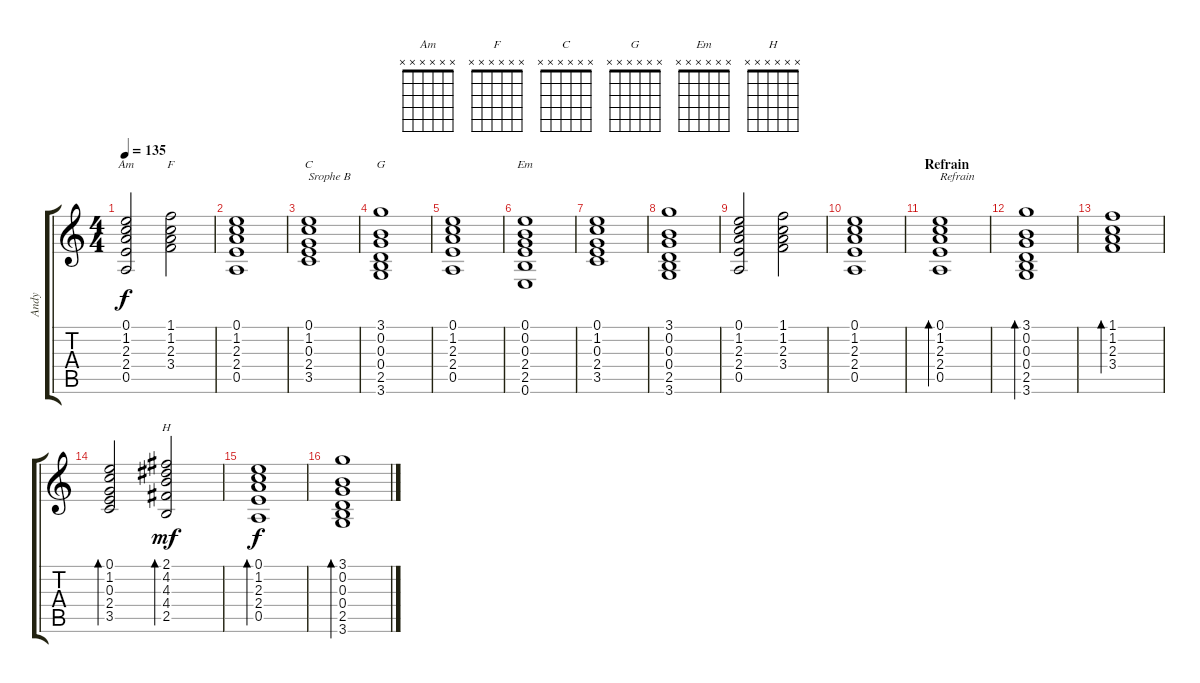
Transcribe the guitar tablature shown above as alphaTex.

\track ("Andy" "Andy") {instrument distortionguitar}
\staff {score tabs}
\tuning (E4 B3 G3 D3 A2 E2) {hide}
\chord ("Am" x x x x x x)
\chord ("F" x x x x x x)
\chord ("C" x x x x x x)
\chord ("G" x x x x x x)
\chord ("Em" x x x x x x)
\chord ("H" x x x x x x)
\ts (4 4)
\tempo 135
\clef g2
\ks c
(0.1 1.2 2.3 2.4 0.5).2{ch "Am" dy f} (1.1 1.2 2.3 3.4).2{ch "F"} |
(0.1 1.2 2.3 2.4 0.5).1 |
(0.1 1.2 0.3 2.4 3.5).1{ch "C" txt "Srophe B"} |
(3.1 0.2 0.3 0.4 2.5 3.6).1{ch "G"} |
(0.1 1.2 2.3 2.4 0.5).1 |
(0.1 0.2 0.3 2.4 2.5 0.6).1{ch "Em"} |
(0.1 1.2 0.3 2.4 3.5).1 |
(3.1 0.2 0.3 0.4 2.5 3.6).1 |
(0.1 1.2 2.3 2.4 0.5).2 (1.1 1.2 2.3 3.4).2 |
(0.1 1.2 2.3 2.4 0.5).1 |
\section ("" "Refrain")
(0.1 1.2 2.3 2.4 0.5).1{bd 240 txt "Refrain" volume 14} |
(3.1 0.2 0.3 0.4 2.5 3.6).1{bd 240} |
(1.1 1.2 2.3 3.4).1{bd 240} |
(0.1 1.2 0.3 2.4 3.5).2{bd 240} (2.1 4.2 4.3 4.4 2.5).2{bd 240 ch "H" dy mf} |
(0.1 1.2 2.3 2.4 0.5).1{bd 240 dy f} |
(3.1 0.2 0.3 0.4 2.5 3.6).1{bd 240}
